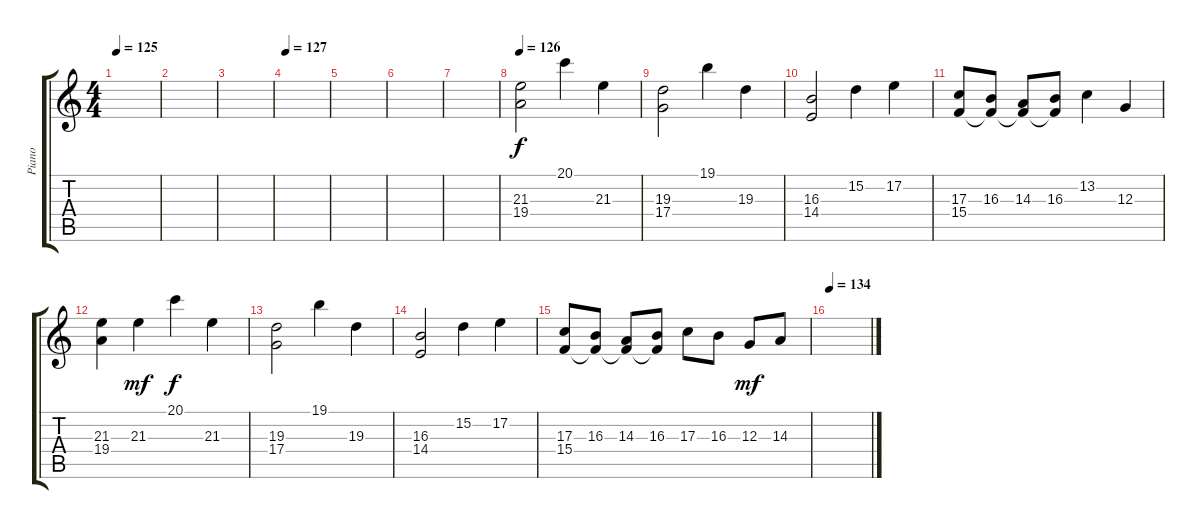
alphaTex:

\track ("Piano" "Piano") {instrument acousticgrandpiano}
\staff {score tabs}
\tuning (E4 B3 G3 D3 A2 E2) {hide}
\ts (4 4)
\tempo 125
\clef g2
\ks c
|
|
|
\tempo 127
|
|
|
|
\tempo 126
(21.3 19.4).2 20.1.4 21.3.4 |
(19.3 17.4).2 19.1.4 19.3.4 |
(16.3 14.4).2 15.2.4 17.2.4 |
(17.3 15.4).8 (16.3 15.4{t}).8 (14.3 15.4{t}).8 (16.3 15.4{t}).8 13.2.4 12.3.4 |
(21.3 19.4).4 21.3.4{dy mf} 20.1.4{dy f} 21.3.4 |
(19.3 17.4).2 19.1.4 19.3.4 |
(16.3 14.4).2 15.2.4 17.2.4 |
(17.3 15.4).8 (16.3 15.4{t}).8 (14.3 15.4{t}).8 (16.3 15.4{t}).8 17.3.8 16.3.8 12.3.8{dy mf} 14.3.8 |
\tempo 134
